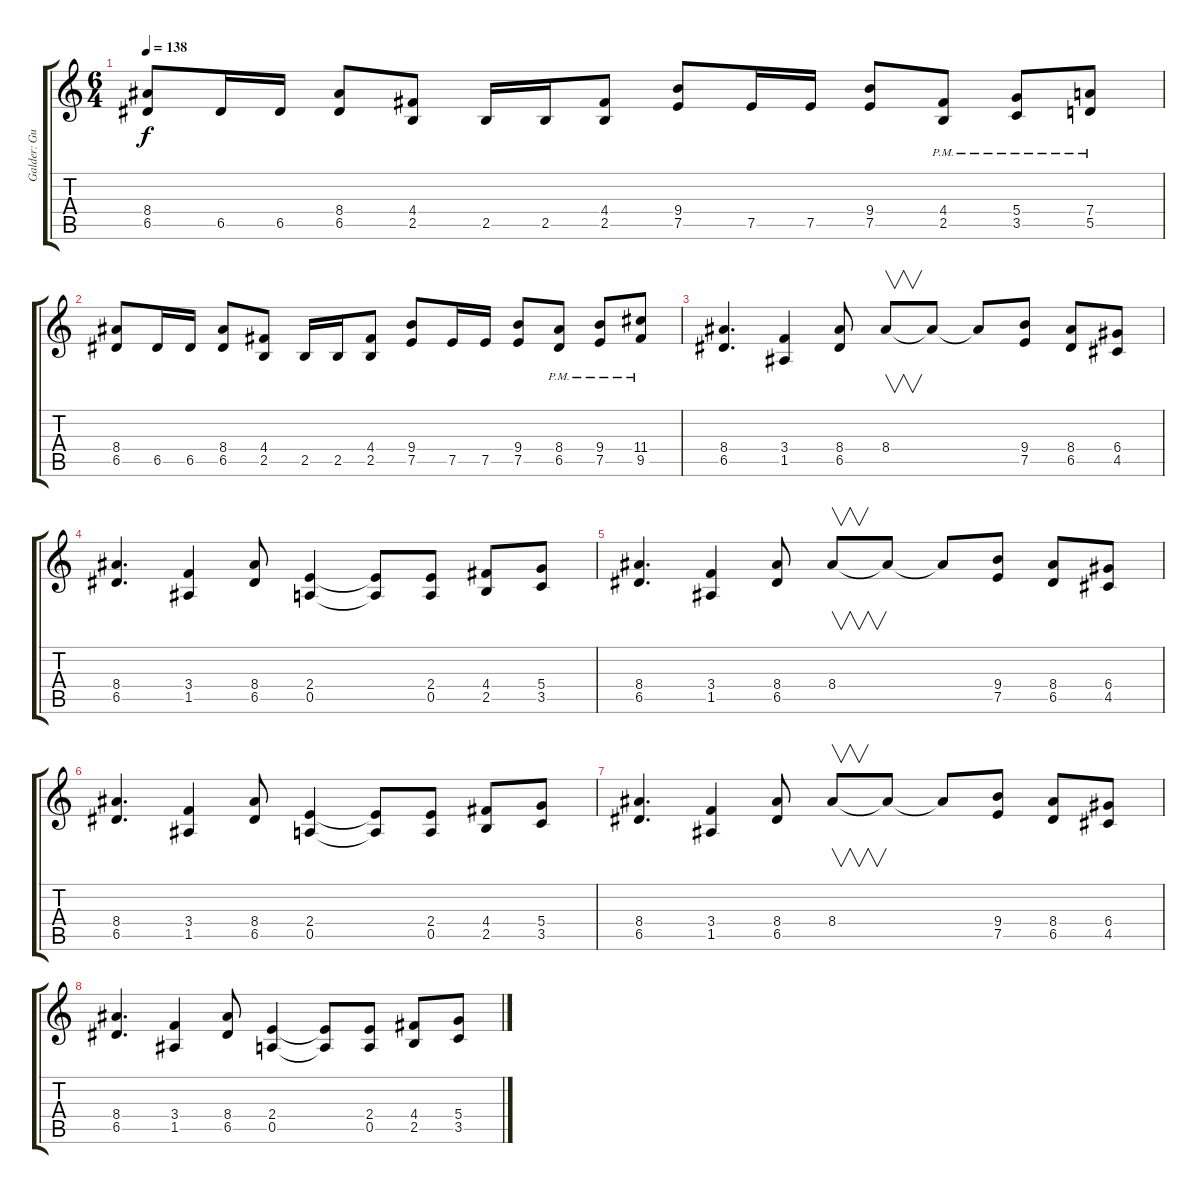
\track ("Galder: Guitar 2" "Galder: Gu") {instrument acousticguitarsteel}
\staff {score tabs}
\tuning (E4 B3 G3 D3 A2 E2) {hide}
\ts (6 4)
\tempo 138
\clef g2
\ks c
(8.4 6.5).8{dy f} 6.5.16 6.5.16 (8.4 6.5).8 (4.4 2.5).8 2.5.16 2.5.16 (4.4 2.5).8 (9.4 7.5).8 7.5.16 7.5.16 (9.4 7.5).8 (4.4{pm} 2.5{pm}).8 (5.4{pm} 3.5{pm}).8 (7.4{pm} 5.5{pm}).8 |
(8.4 6.5).8 6.5.16 6.5.16 (8.4 6.5).8 (4.4 2.5).8 2.5.16 2.5.16 (4.4 2.5).8 (9.4 7.5).8 7.5.16 7.5.16 (9.4 7.5).8 (8.4{pm} 6.5{pm}).8 (9.4{pm} 7.5{pm}).8 (11.4{pm} 9.5{pm}).8 |
(8.4 6.5).4{d} (3.4 1.5).4 (8.4 6.5).8 8.4.8{v} 8.4{t}.8 8.4{t}.8 (9.4 7.5).8 (8.4 6.5).8 (6.4 4.5).8 |
(8.4 6.5).4{d} (3.4 1.5).4 (8.4 6.5).8 (2.4 0.5).4 (2.4{t} 0.5{t}).8 (2.4 0.5).8 (4.4 2.5).8 (5.4 3.5).8 |
(8.4 6.5).4{d} (3.4 1.5).4 (8.4 6.5).8 8.4.8{v} 8.4{t}.8 8.4{t}.8 (9.4 7.5).8 (8.4 6.5).8 (6.4 4.5).8 |
(8.4 6.5).4{d} (3.4 1.5).4 (8.4 6.5).8 (2.4 0.5).4 (2.4{t} 0.5{t}).8 (2.4 0.5).8 (4.4 2.5).8 (5.4 3.5).8 |
(8.4 6.5).4{d} (3.4 1.5).4 (8.4 6.5).8 8.4.8{v} 8.4{t}.8 8.4{t}.8 (9.4 7.5).8 (8.4 6.5).8 (6.4 4.5).8 |
(8.4 6.5).4{d} (3.4 1.5).4 (8.4 6.5).8 (2.4 0.5).4 (2.4{t} 0.5{t}).8 (2.4 0.5).8 (4.4 2.5).8 (5.4 3.5).8
